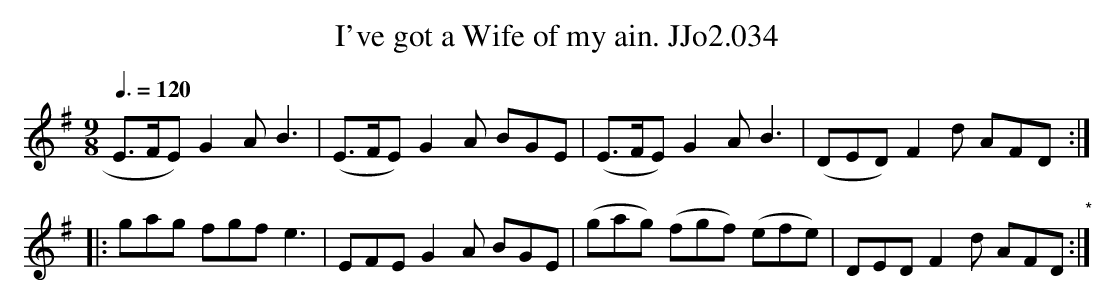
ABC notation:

X:1
T:I've got a Wife of my ain. JJo2.034
Q:3/8=120
M:9/8
L:1/8
K:Em
E>FE) G2AB3|(E>FE) G2A BGE|(E>FE) G2AB3|(DED) F2d AFD :|
|: gag fgf e3|EFE G2A BGE|(gag) (fgf) (efe)|DED F2d AFD "*":|
